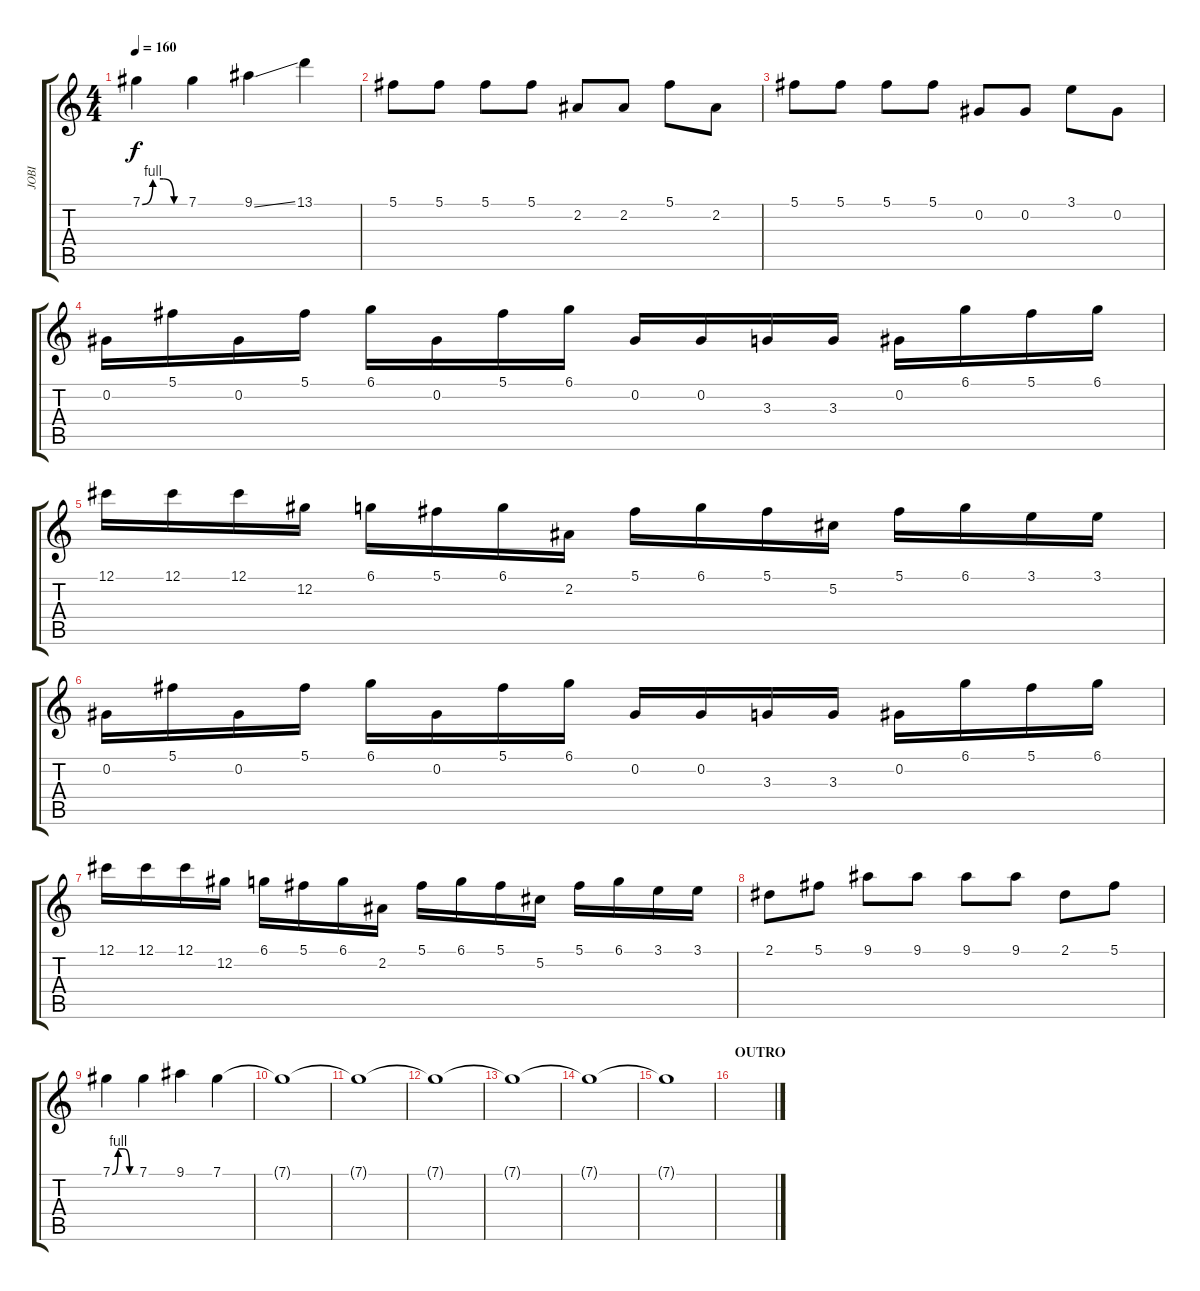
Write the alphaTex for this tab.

\track ("JOBI" "JOBI") {instrument distortionguitar}
\staff {score tabs}
\tuning (Db4 Ab3 E3 B2 Gb2 B1) {hide}
\ts (4 4)
\tempo 160
\clef g2
\ks c
7.1{be (custom 0 0 15 4 30 4 45 0 60 0)}.4{dy f} 7.1.4 9.1{ss}.4 13.1.4 |
5.1.8 5.1.8 5.1.8 5.1.8 2.2.8 2.2.8 5.1.8 2.2.8 |
5.1.8 5.1.8 5.1.8 5.1.8 0.2.8 0.2.8 3.1.8 0.2.8 |
0.2.16 5.1.16 0.2.16 5.1.16 6.1.16 0.2.16 5.1.16 6.1.16 0.2.16 0.2.16 3.3.16 3.3.16 0.2.16 6.1.16 5.1.16 6.1.16 |
12.1.16 12.1.16 12.1.16 12.2.16 6.1.16 5.1.16 6.1.16 2.2.16 5.1.16 6.1.16 5.1.16 5.2.16 5.1.16 6.1.16 3.1.16 3.1.16 |
0.2.16 5.1.16 0.2.16 5.1.16 6.1.16 0.2.16 5.1.16 6.1.16 0.2.16 0.2.16 3.3.16 3.3.16 0.2.16 6.1.16 5.1.16 6.1.16 |
12.1.16 12.1.16 12.1.16 12.2.16 6.1.16 5.1.16 6.1.16 2.2.16 5.1.16 6.1.16 5.1.16 5.2.16 5.1.16 6.1.16 3.1.16 3.1.16 |
2.1.8 5.1.8 9.1.8 9.1.8 9.1.8 9.1.8 2.1.8 5.1.8 |
7.1{be (custom 0 0 15 4 30 4 45 0 60 0)}.4 7.1.4 9.1.4 7.1.4 |
7.1{t}.1 |
7.1{t}.1 |
7.1{t}.1 |
7.1{t}.1 |
7.1{t}.1 |
7.1{t}.1 |
\section ("" "OUTRO")
